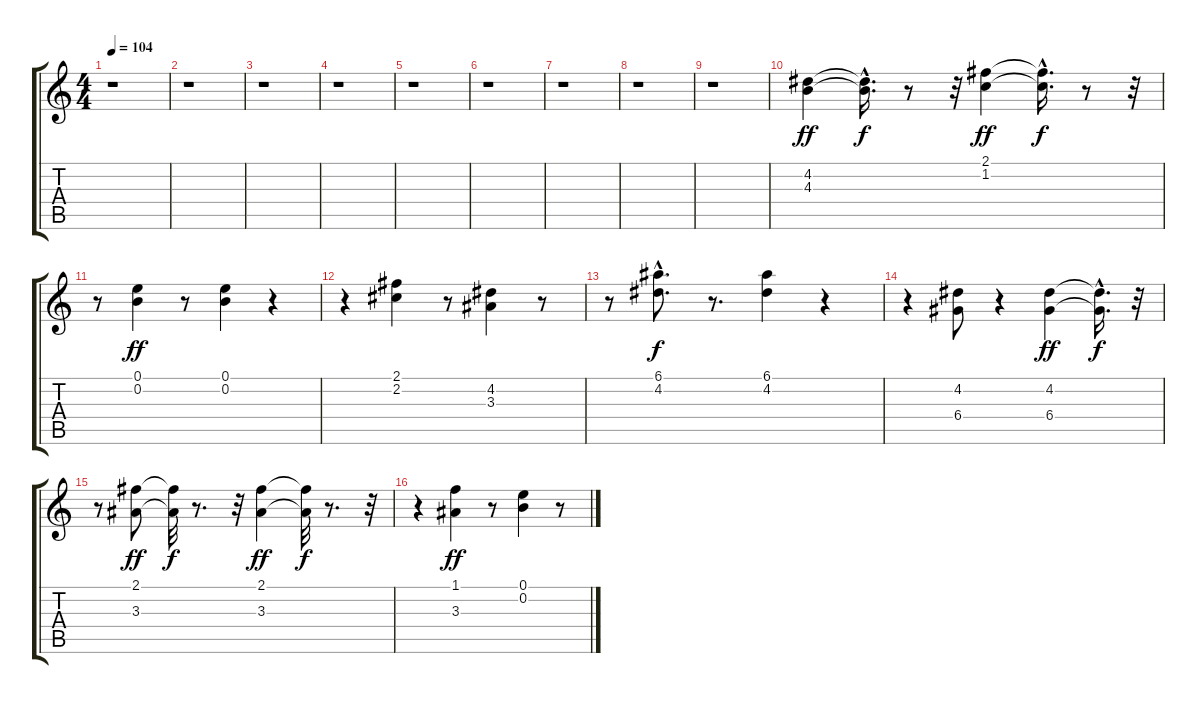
\track "" {instrument acousticguitarnylon}
\staff {score tabs}
\tuning (E4 B3 G3 D3 A2 E2) {hide}
\ts (4 4)
\tempo 104
\clef g2
\ks c
r.1{dy ff} |
r.1 |
r.1 |
r.1 |
r.1 |
r.1 |
r.1 |
r.1 |
r.1 |
(4.2 4.3).4 (4.2{hac t} 4.3{hac t}).16{d dy f} r.8 r.32 (2.1 1.2).4{dy ff} (2.1{hac t} 1.2{hac t}).16{d dy f} r.8 r.32 |
r.8 (0.1 0.2).4{dy ff} r.8 (0.1 0.2).4 r.4 |
r.4 (2.1 2.2).4 r.8 (4.2 3.3).4 r.8 |
r.8 (6.1{hac} 4.2{hac}).8{d dy f} r.8{d} (6.1 4.2).4 r.4 |
r.4 (4.2 6.4).8 r.4 (4.2 6.4).4{dy ff} (4.2{hac t} 6.4{hac t}).16{d dy f} r.32 |
r.8 (2.1 3.3).8{dy ff} (2.1{t} 3.3{t}).32{dy f} r.8{d} r.32 (2.1 3.3).4{dy ff} (2.1{t} 3.3{t}).32{dy f} r.8{d} r.32 |
r.4 (1.1 3.3).4{dy ff} r.8 (0.1 0.2).4 r.8
